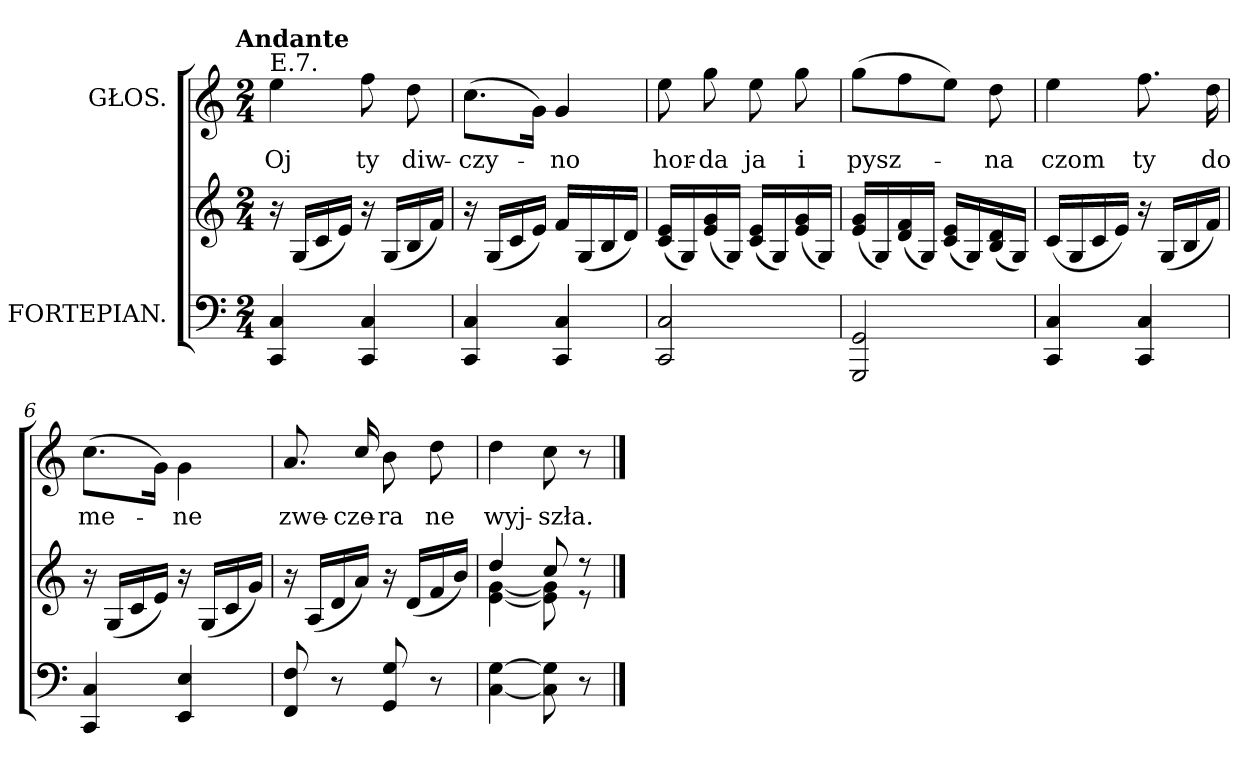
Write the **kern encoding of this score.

**kern	**kern	**kern	**text
*part2	*part2	*part1	*part1
*staff3	*staff2	*staff1	*staff1
*I"FORTEPIAN.	*	*I"GŁOS.	*
*clefF4	*clefG2	*clefG2	*
*k[]	*k[]	*k[]	*
*C:	*C:	*C:	*
!!LO:TX:omd:t=Andante
*M2/4	*M2/4	*M2/4	*
*MM72	*MM72	*MM72	*
=1	=1	=1	=1
!	!	!LO:TX:a:t=E.7.	!
4CC/ 4C/	16r	4ee\	Oj
.	(16G/LL	.	.
.	16c/	.	.
.	16e/JJ)	.	.
4CC/ 4C/	16r	8ff\	ty
.	(16G/LL	.	.
.	16B/	8dd\	diw-
.	16f/JJ)	.	.
=2	=2	=2	=2
4CC/ 4C/	16r	(8.cc\L	-czy-
.	(16G/LL	.	.
.	16c/	.	.
.	16e/JJ)	16g\Jk)	.
4CC/ 4C/	16f/LL	4g/	-no
.	(16G/	.	.
.	16B/	.	.
.	16d/JJ)	.	.
=3	=3	=3	=3
2CC/ 2C/	(16c/ 16e/LL	8ee\	hor-
.	16G/)	.	.
.	(16e/ 16g/	8gg\	-da
.	16G/JJ)	.	.
.	(16c/ 16e/LL	8ee\	ja
.	16G/)	.	.
.	(16e/ 16g/	8gg\	i
.	16G/JJ)	.	.
=4	=4	=4	=4
2GGG/ 2GG/	(16e/ 16g/LL	(8gg\L	pysz-
.	16G/)	.	.
.	(16d/ 16f/	8ff\	.
.	16G/JJ)	.	.
.	(16c/ 16e/LL	8ee\J)	.
.	16G/)	.	.
.	(16B/ 16d/	8dd\	-na
.	16G/JJ)	.	.
=5	=5	=5	=5
4CC/ 4C/	(16c/LL	4ee\	czom
.	16G/	.	.
.	16c/	.	.
.	16e/JJ)	.	.
4CC/ 4C/	16r	8.ff\	ty
.	(16G/LL	.	.
.	16B/	.	.
.	16f/JJ)	16dd\	do
=6	=6	=6	=6
4CC/ 4C/	16r	(8.cc\L	me-
.	(16G/LL	.	.
.	16c/	.	.
.	16e/JJ)	16g\Jk)	.
4EE/ 4E/	16r	4g\	-ne
.	(16G/LL	.	.
.	16c/	.	.
.	16g/JJ)	.	.
=7	=7	=7	=7
8FF/ 8F/	16r	8.a/	zwe-
.	(16A/LL	.	.
8r	16d/	.	.
.	16a/JJ)	16cc/	-cze-
8GG/ 8G/	16r	8b\	-ra
.	(16d/LL	.	.
8r	16f/	8dd\	ne
.	16b\JJ)	.	.
=8	=8	=8	=8
*	*^	*	*
[4C\ [4G\	4dd/	[4e\ [4g\	4dd\	wyj-
8C]\ 8G]\	8cc/	8e]\ 8g]\	8cc\	-szła.
8r	8r	8r	8r	.
*	*v	*v	*	*
==	==	==	==
*-	*-	*-	*-
